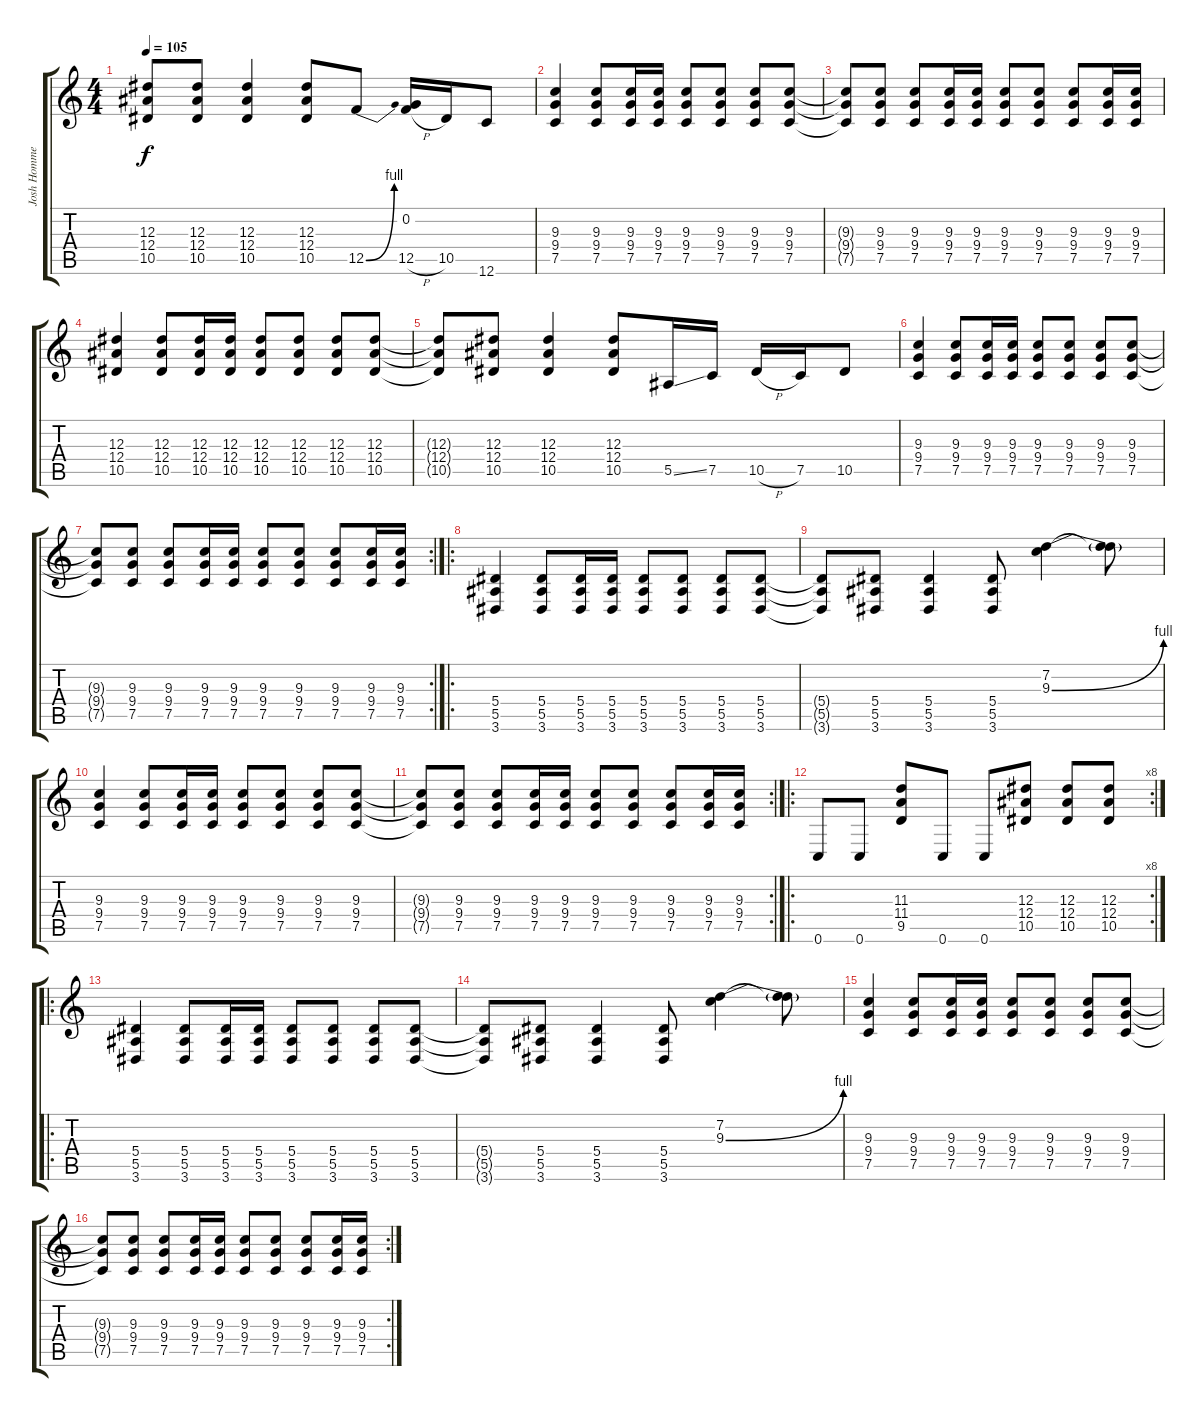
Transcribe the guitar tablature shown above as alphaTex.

\track ("Josh Homme" "Josh Homme") {instrument overdrivenguitar}
\staff {score tabs}
\tuning (C4 G3 Eb3 Bb2 F2 C2) {hide}
\ts (4 4)
\tempo 105
\clef g2
\ks c
(12.3{t} 12.4{t} 10.5{t}).8{dy f} (12.3 12.4 10.5).8 (12.3 12.4 10.5).4 (12.3 12.4 10.5).8 12.5{be (bend 0 0 60 4)}.8 (0.2 12.5{h}).16 10.5.16 12.6.8 |
(9.3 9.4 7.5).4 (9.3 9.4 7.5).8 (9.3 9.4 7.5).16 (9.3 9.4 7.5).16 (9.3 9.4 7.5).8 (9.3 9.4 7.5).8 (9.3 9.4 7.5).8 (9.3 9.4 7.5).8 |
(9.3{t} 9.4{t} 7.5{t}).8 (9.3 9.4 7.5).8 (9.3 9.4 7.5).8 (9.3 9.4 7.5).16 (9.3 9.4 7.5).16 (9.3 9.4 7.5).8 (9.3 9.4 7.5).8 (9.3 9.4 7.5).8 (9.3 9.4 7.5).16 (9.3 9.4 7.5).16 |
(12.3 12.4 10.5).4 (12.3 12.4 10.5).8 (12.3 12.4 10.5).16 (12.3 12.4 10.5).16 (12.3 12.4 10.5).8 (12.3 12.4 10.5).8 (12.3 12.4 10.5).8 (12.3 12.4 10.5).8 |
(12.3{t} 12.4{t} 10.5{t}).8 (12.3 12.4 10.5).8 (12.3 12.4 10.5).4 (12.3 12.4 10.5).8 5.5{ss}.16 7.5.16 10.5{h}.16 7.5.16 10.5.8 |
(9.3 9.4 7.5).4 (9.3 9.4 7.5).8 (9.3 9.4 7.5).16 (9.3 9.4 7.5).16 (9.3 9.4 7.5).8 (9.3 9.4 7.5).8 (9.3 9.4 7.5).8 (9.3 9.4 7.5).8 |
\rc 2
(9.3{t} 9.4{t} 7.5{t}).8 (9.3 9.4 7.5).8 (9.3 9.4 7.5).8 (9.3 9.4 7.5).16 (9.3 9.4 7.5).16 (9.3 9.4 7.5).8 (9.3 9.4 7.5).8 (9.3 9.4 7.5).8 (9.3 9.4 7.5).16 (9.3 9.4 7.5).16 |
\ro
(5.4 5.5 3.6).4 (5.4 5.5 3.6).8 (5.4 5.5 3.6).16 (5.4 5.5 3.6).16 (5.4 5.5 3.6).8 (5.4 5.5 3.6).8 (5.4 5.5 3.6).8 (5.4 5.5 3.6).8 |
(5.4{t} 5.5{t} 3.6{t}).8 (5.4 5.5 3.6).8 (5.4 5.5 3.6).4 (5.4 5.5 3.6).8 (7.2 9.3{be (bend 0 0 60 4)}).4 (7.2{t} 9.3{t}).8 |
(9.3 9.4 7.5).4 (9.3 9.4 7.5).8 (9.3 9.4 7.5).16 (9.3 9.4 7.5).16 (9.3 9.4 7.5).8 (9.3 9.4 7.5).8 (9.3 9.4 7.5).8 (9.3 9.4 7.5).8 |
\rc 2
(9.3{t} 9.4{t} 7.5{t}).8 (9.3 9.4 7.5).8 (9.3 9.4 7.5).8 (9.3 9.4 7.5).16 (9.3 9.4 7.5).16 (9.3 9.4 7.5).8 (9.3 9.4 7.5).8 (9.3 9.4 7.5).8 (9.3 9.4 7.5).16 (9.3 9.4 7.5).16 |
\ro
\rc 8
0.6.8 0.6.8 (11.3 11.4 9.5).8 0.6.8 0.6.8 (12.3 12.4 10.5).8 (12.3 12.4 10.5).8 (12.3 12.4 10.5).8 |
\ro
(5.4 5.5 3.6).4 (5.4 5.5 3.6).8 (5.4 5.5 3.6).16 (5.4 5.5 3.6).16 (5.4 5.5 3.6).8 (5.4 5.5 3.6).8 (5.4 5.5 3.6).8 (5.4 5.5 3.6).8 |
(5.4{t} 5.5{t} 3.6{t}).8 (5.4 5.5 3.6).8 (5.4 5.5 3.6).4 (5.4 5.5 3.6).8 (7.2 9.3{be (bend 0 0 60 4)}).4 (7.2{t} 9.3{t}).8 |
(9.3 9.4 7.5).4 (9.3 9.4 7.5).8 (9.3 9.4 7.5).16 (9.3 9.4 7.5).16 (9.3 9.4 7.5).8 (9.3 9.4 7.5).8 (9.3 9.4 7.5).8 (9.3 9.4 7.5).8 |
\rc 2
(9.3{t} 9.4{t} 7.5{t}).8 (9.3 9.4 7.5).8 (9.3 9.4 7.5).8 (9.3 9.4 7.5).16 (9.3 9.4 7.5).16 (9.3 9.4 7.5).8 (9.3 9.4 7.5).8 (9.3 9.4 7.5).8 (9.3 9.4 7.5).16 (9.3 9.4 7.5).16
